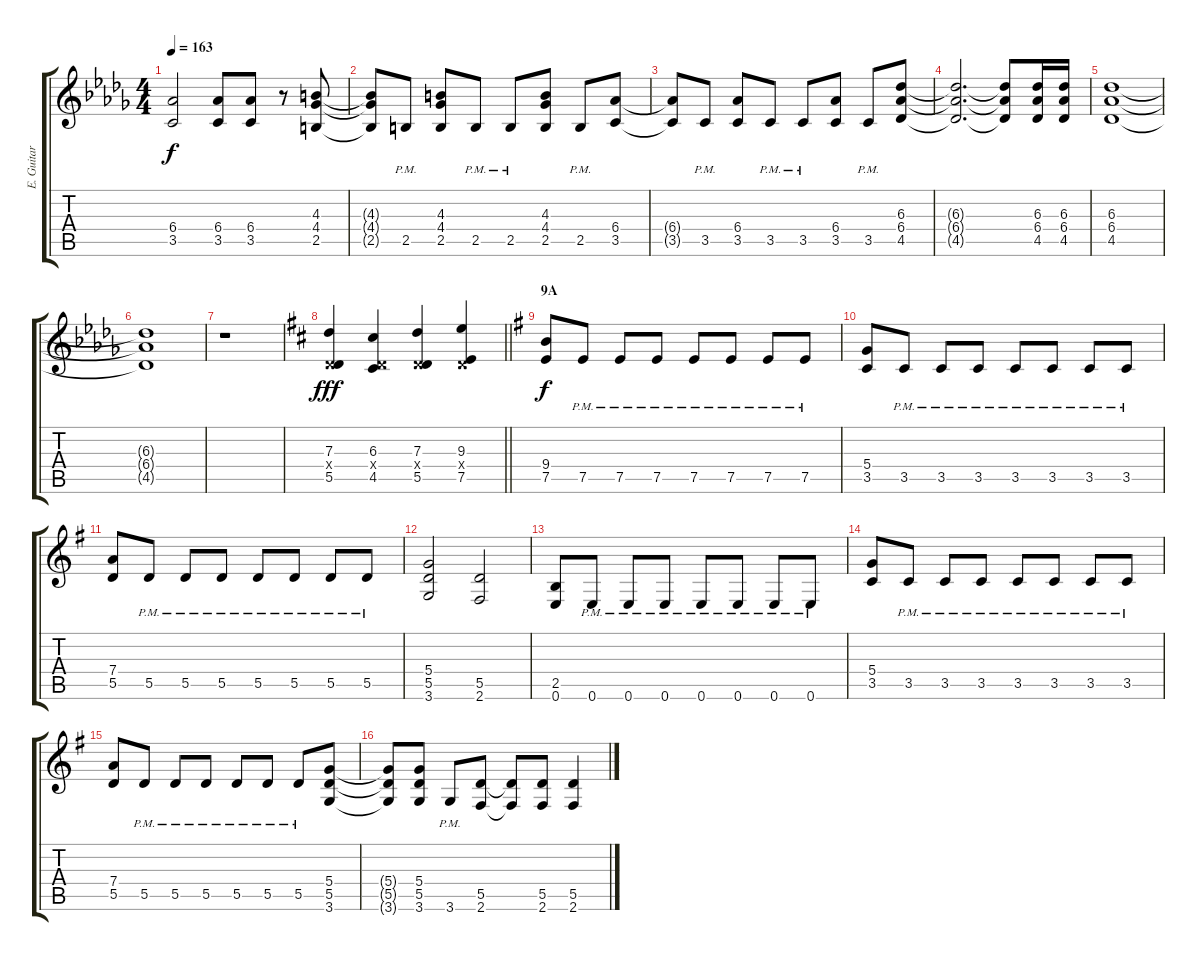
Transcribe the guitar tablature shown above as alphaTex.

\track ("E. Guitar I" "E. Guitar ") {instrument overdrivenguitar}
\staff {score tabs}
\tuning (E4 B3 G3 D3 A2 E2) {hide}
\ts (4 4)
\tempo 163
\clef g2
\ks db
(6.4{t} 3.5{t}).2{dy f} (6.4 3.5).8 (6.4 3.5).8 r.8 (4.3 4.4 2.5).8 |
(4.3{t} 4.4{t} 2.5{t}).8 2.5{pm}.8 (4.3 4.4 2.5).8 2.5{pm}.8 2.5{pm}.8 (4.3 4.4 2.5).8 2.5{pm}.8 (6.4 3.5).8 |
(6.4{t} 3.5{t}).8 3.5{pm}.8 (6.4 3.5).8 3.5{pm}.8 3.5{pm}.8 (6.4 3.5).8 3.5{pm}.8 (6.3 6.4 4.5).8 |
(6.3{t} 6.4{t} 4.5{t}).2{d} (6.3{t} 6.4{t} 4.5{t}).8 (6.3 6.4 4.5).16 (6.3 6.4 4.5).16 |
(6.3 6.4 4.5).1 |
(6.3{t} 6.4{t} 4.5{t}).1 |
r.1 |
\barLineRight lightlight
\ks d
(7.3 0.4{x} 5.5).4{dy fff} (6.3 0.4{x} 4.5).4 (7.3 0.4{x} 5.5).4 (9.3 0.4{x} 7.5).4 |
\section ("" "9A")
\ks g
(9.4 7.5).8{dy f} 7.5{pm}.8 7.5{pm}.8 7.5{pm}.8 7.5{pm}.8 7.5{pm}.8 7.5{pm}.8 7.5{pm}.8 |
(5.4 3.5).8 3.5{pm}.8 3.5{pm}.8 3.5{pm}.8 3.5{pm}.8 3.5{pm}.8 3.5{pm}.8 3.5{pm}.8 |
(7.4 5.5).8 5.5{pm}.8 5.5{pm}.8 5.5{pm}.8 5.5{pm}.8 5.5{pm}.8 5.5{pm}.8 5.5{pm}.8 |
(5.4 5.5 3.6).2 (5.5 2.6).2 |
(2.5 0.6).8 0.6{pm}.8 0.6{pm}.8 0.6{pm}.8 0.6{pm}.8 0.6{pm}.8 0.6{pm}.8 0.6{pm}.8 |
(5.4 3.5).8 3.5{pm}.8 3.5{pm}.8 3.5{pm}.8 3.5{pm}.8 3.5{pm}.8 3.5{pm}.8 3.5{pm}.8 |
(7.4 5.5).8 5.5{pm}.8 5.5{pm}.8 5.5{pm}.8 5.5{pm}.8 5.5{pm}.8 5.5{pm}.8 (5.4 5.5 3.6).8 |
(5.4{t} 5.5{t} 3.6{t}).8 (5.4 5.5 3.6).8 3.6{pm}.8 (5.5 2.6).8 (5.5{t} 2.6{t}).8 (5.5 2.6).8 (5.5 2.6).4
